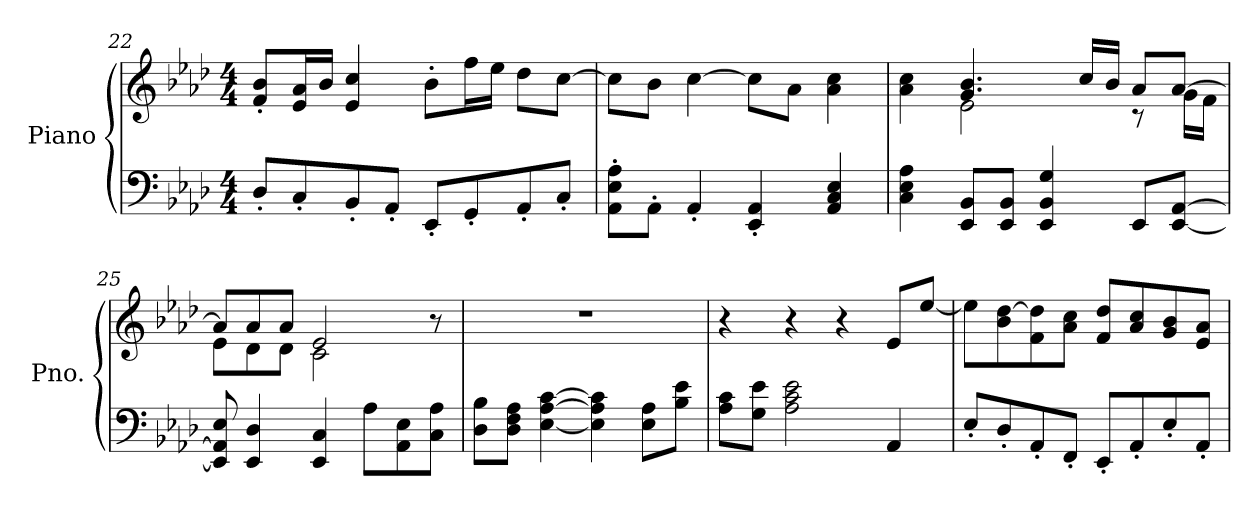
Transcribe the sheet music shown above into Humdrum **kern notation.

**kern	**kern
*part1	*part1
*staff2	*staff1
*I"Piano	*
*I'Pno.	*
!!LO:LB:g=z
*clefF4	*clefG2
*k[b-e-a-d-]	*k[b-e-a-d-]
*M4/4	*M4/4
=22	=22
8D-'/L	8f/' 8b-/'L
8C'/	16e-/ 16a-/L
.	16b-/JJ
8BB-'/	4e-/ 4cc/
8AA-'/J	.
8EE-'/L	8b-'\L
8GG'/	16ff\L
.	16ee-\JJ
8AA-'/	8dd-\L
8C'/J	[8cc\J
=23	=23
8AA-\' 8E-\' 8A-\'L	8cc\L]
8AA-'\J	8b-\J
4AA-'/	[4cc\
4EE-/' 4AA-/'	8cc\L]
.	8a-\J
4AA-/ 4C/ 4E-/	4a-\ 4cc\
=24	=24
*	*^
4C\ 4E-\ 4A-\	4a-\ 4cc\	4ryy
8EE-/ 8BB-/L	4.g/ 4.b-/	2e-\
8EE-/ 8BB-/J	.	.
4EE-/ 4BB-/ 4G/	.	.
.	16cc/LL	.
.	16b-/JJ	.
8EE-/L	8a-/L	8r
[8EE-/ [8AA-/J	[8a-/J	16g\LL
.	.	16f\JJ
=25	=25	=25
8EE-/] 8AA-/] 8E-/	8a-/L]	8e-\L
4EE-/ 4D-/	8a-/	8d-\
.	8a-/J	8d-\J
4EE-/ 4C/	2e-/	2c\
8A-\L	.	.
8AA-\ 8E-\	.	.
8C\ 8A-\J	8r	8ryy
*	*v	*v
=26	=26
8D-\ 8B-\L	1r
8D-\ 8F\ 8A-\J	.
[4E-\ [4A-\ [4c\	.
4E-\] 4A-\] 4c\]	.
8E-\ 8A-\L	.
8B-\ 8e-\J	.
!!LO:LB:g=z
=27	=27
8A-\ 8c\L	4r
8G\ 8e-\J	.
2A-\ 2c\ 2e-\	4r
.	4r
4AA-/	8e-/L
.	[8ee-/J
=28	=28
8E-'/L	8ee-\L]
8D-'/	8b-\ [8dd-\
8AA-'/	8f\ 8dd-\]
8FF'/J	8a-\ 8cc\J
8EE-'/L	8f/ 8dd-/L
8AA-'/	8a-/ 8cc/
8E-'/	8g/ 8b-/
8AA-'/J	8e-/ 8a-/J
=	=
*-	*-
